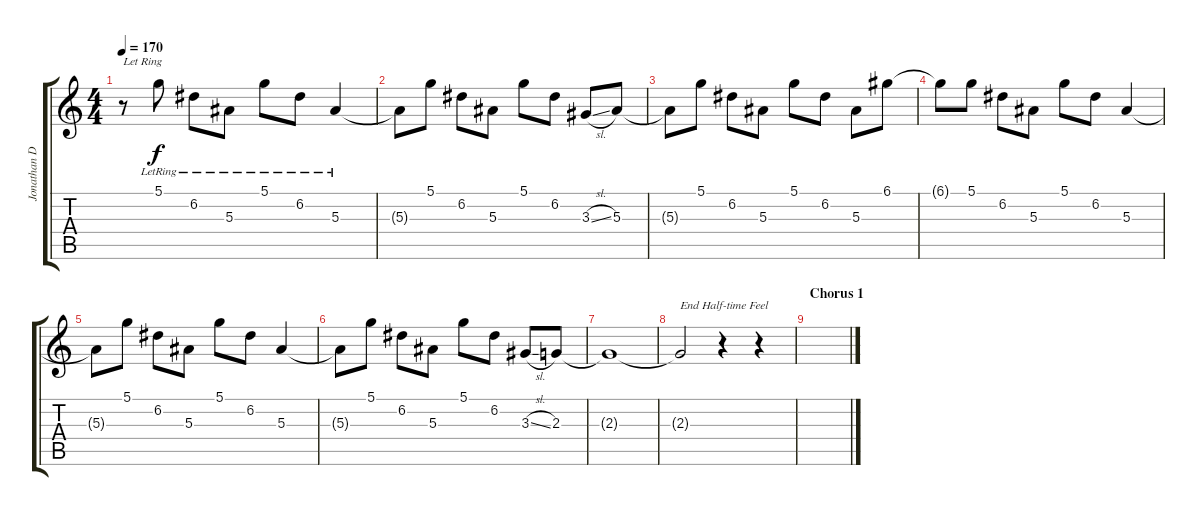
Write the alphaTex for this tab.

\track ("Jonathan Donais Overdub" "Jonathan D") {instrument distortionguitar}
\staff {score tabs}
\tuning (D4 A3 F3 C3 G2 C2) {hide}
\ts (4 4)
\tempo 170
\clef g2
\ks c
r.8{txt "Let Ring" dy f instrument electricguitarclean} 5.1{lr}.8 6.2{lr}.8 5.3{lr}.8 5.1{lr}.8 6.2{lr}.8 5.3{lr}.4 |
5.3{t}.8 5.1.8 6.2.8 5.3.8 5.1.8 6.2.8 3.3{sl}.8 5.3.8 |
5.3{t}.8 5.1.8 6.2.8 5.3.8 5.1.8 6.2.8 5.3.8 6.1.8 |
6.1{t}.8 5.1.8 6.2.8 5.3.8 5.1.8 6.2.8 5.3.4 |
5.3{t}.8 5.1.8 6.2.8 5.3.8 5.1.8 6.2.8 5.3.4 |
5.3{t}.8 5.1.8 6.2.8 5.3.8 5.1.8 6.2.8 3.3{sl}.8 2.3.8 |
2.3{t}.1 |
2.3{t}.2{txt "End Half-time Feel"} r.4 r.4 |
\section ("" "Chorus 1")
